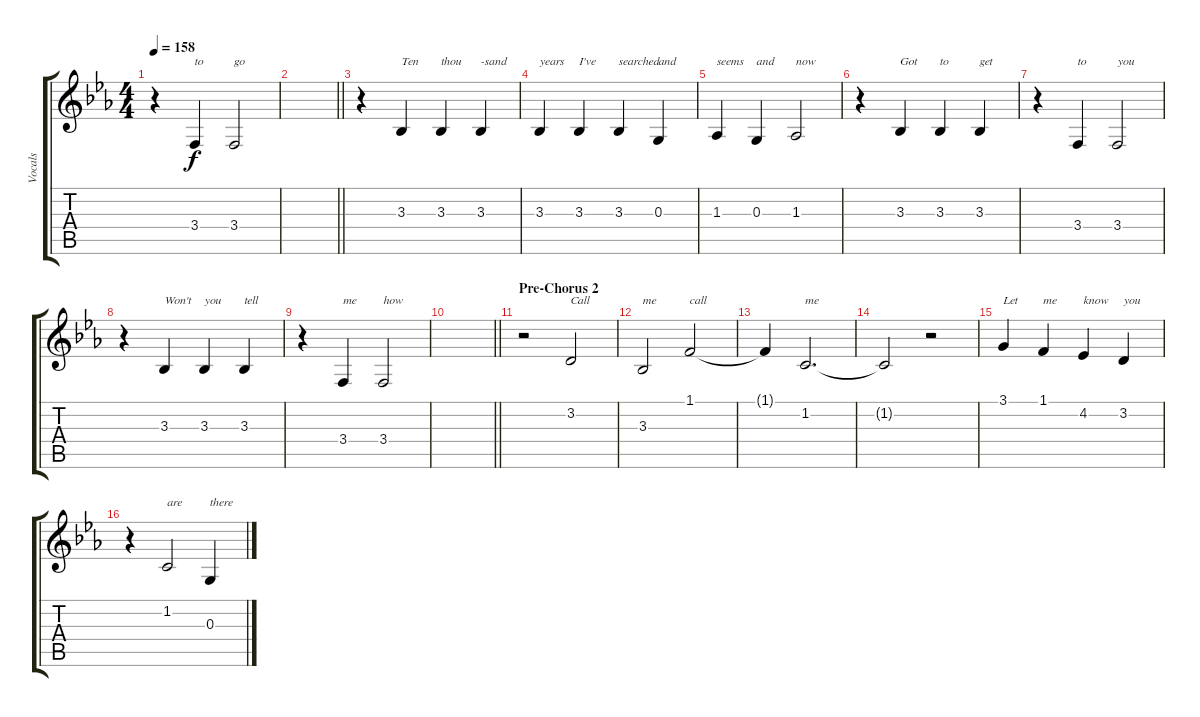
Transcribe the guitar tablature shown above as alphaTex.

\track ("Vocals" "Vocals") {instrument sopranosax}
\staff {score tabs}
\tuning (E4 B3 G3 D3 A2 E2) {hide}
\ts (4 4)
\tempo 158
\clef g2
\ks eb
r.4{dy f} 3.4.4{txt "to"} 3.4.2{txt "go"} |
\barLineRight lightlight
|
r.4 3.3.4{txt "Ten"} 3.3.4{txt "thou"} 3.3.4{txt "-sand"} |
3.3.4{txt "years"} 3.3.4{txt "I've"} 3.3.4{txt "searched"} 0.3.4{txt "and"} |
1.3.4{txt "seems"} 0.3.4{txt "and"} 1.3.2{txt "now"} |
r.4 3.3.4{txt "Got"} 3.3.4{txt "to"} 3.3.4{txt "get"} |
r.4 3.4.4{txt "to"} 3.4.2{txt "you"} |
r.4 3.3.4{txt "Won't"} 3.3.4{txt "you"} 3.3.4{txt "tell"} |
r.4 3.4.4{txt "me"} 3.4.2{txt "how"} |
\barLineRight lightlight
|
\section ("" "Pre-Chorus 2")
r.2 3.2.2{txt "Call"} |
3.3.2{txt "me"} 1.1.2{txt "call"} |
1.1{t}.4 1.2.2{d txt "me"} |
1.2{t}.2 r.2 |
3.1.4{txt "Let"} 1.1.4{txt "me"} 4.2.4{txt "know"} 3.2.4{txt "you"} |
r.4 1.2.2{txt "are"} 0.3.4{txt "there"}
